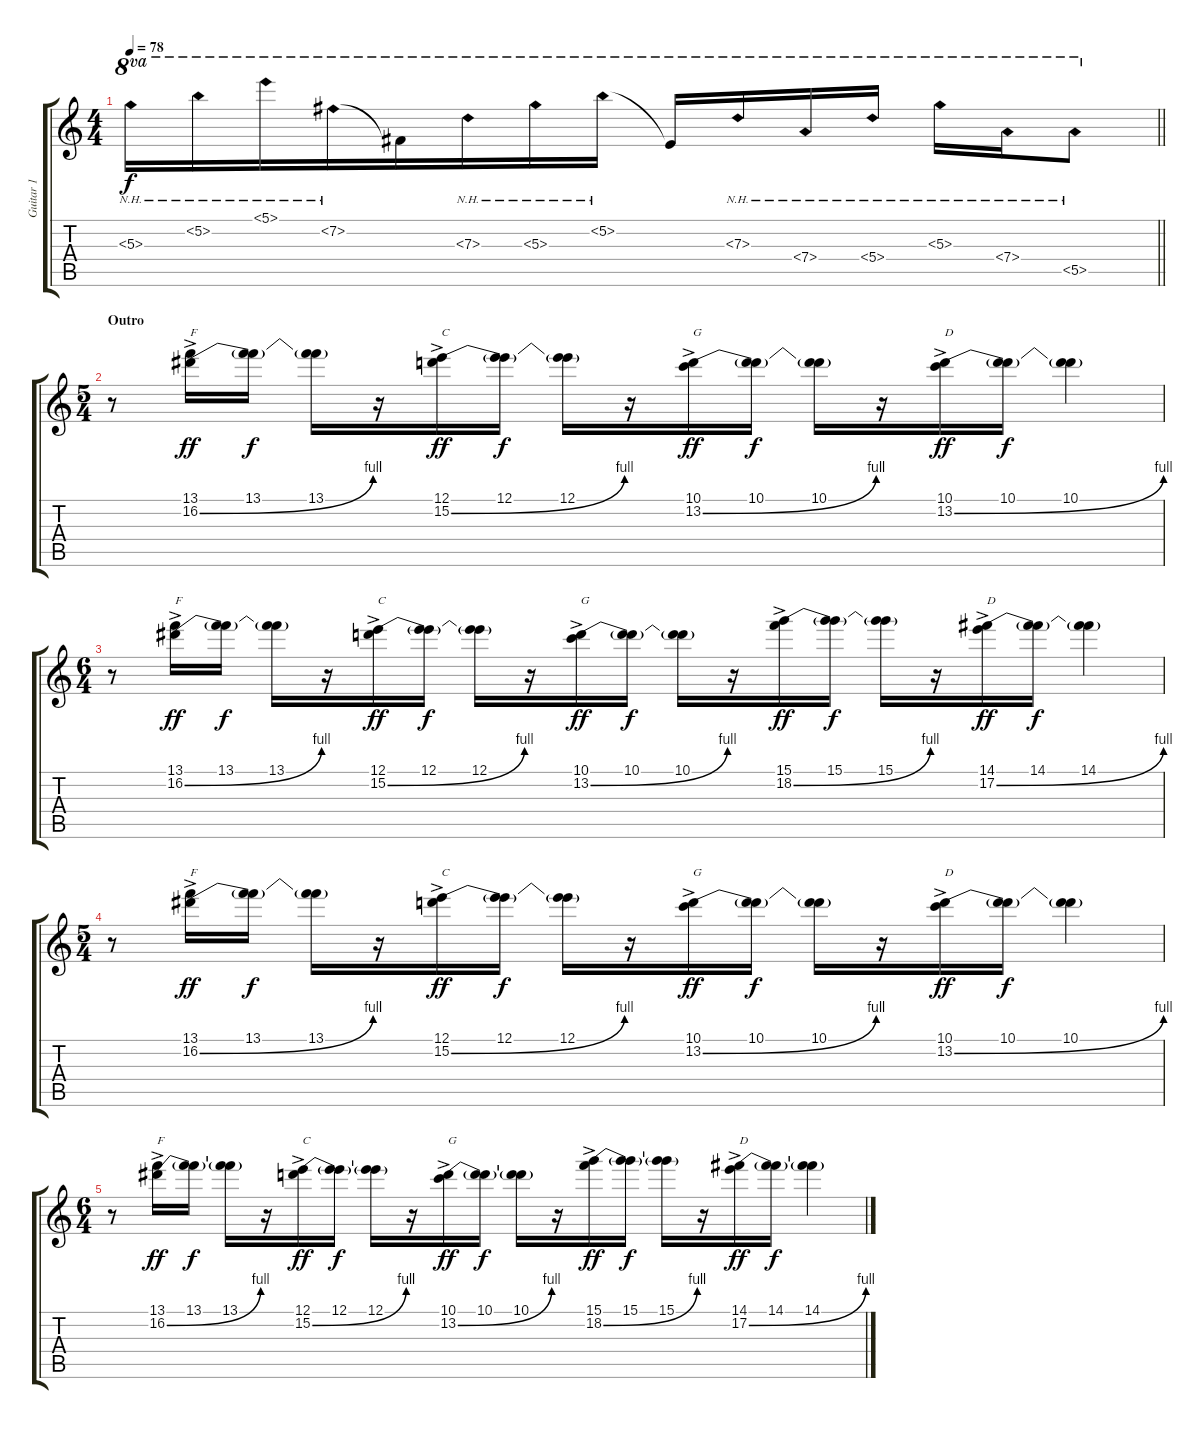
\track ("Guitar 1" "Guitar 1") {instrument overdrivenguitar}
\staff {score tabs}
\tuning (E4 B3 G3 D3 A2 E2) {hide}
\ts (4 4)
\tempo 78
\clef g2
\barLineRight lightlight
\ks c
5.3{nh}.16{ot 8va dy f} 5.2{nh}.16{ot 8va beam merge} 5.1{nh}.16{ot 8va} 7.2{nh}.16{ot 8va beam merge} 7.2{t}.16{ot 8va} 7.3{nh}.16{ot 8va} 5.3{nh}.16{ot 8va} 5.2{nh}.16{ot 8va} 5.2{t}.16{ot 8va} 7.3{nh}.16{ot 8va beam merge} 7.4{nh}.16{ot 8va} 5.4{nh}.16{ot 8va} 5.3{nh}.16{ot 8va} 7.4{nh}.16{ot 8va} 5.5{nh}.8{ot 8va} |
\ts (5 4)
\section ("" "Outro")
r.8 (13.1 16.2{be (bend 0 0 60 4) ac}).16{txt "F" dy ff} (13.1 16.2{t}).16{dy f} (13.1 16.2{t}).16 r.16 (12.1 15.2{be (bend 0 0 60 4) ac}).16{txt "C" dy ff} (12.1 15.2{t}).16{dy f} (12.1 15.2{t}).16 r.16 (10.1 13.2{be (bend 0 0 60 4) ac}).16{txt "G" dy ff} (10.1 13.2{t}).16{dy f} (10.1 13.2{t}).16 r.16 (10.1 13.2{be (bend 0 0 60 4) ac}).16{txt "D" dy ff} (10.1 13.2{t}).16{dy f} (10.1 13.2{t}).4 |
\ts (6 4)
r.8 (13.1 16.2{be (bend 0 0 60 4) ac}).16{txt "F" dy ff} (13.1 16.2{t}).16{dy f} (13.1 16.2{t}).16 r.16 (12.1 15.2{be (bend 0 0 60 4) ac}).16{txt "C" dy ff} (12.1 15.2{t}).16{dy f} (12.1 15.2{t}).16 r.16 (10.1 13.2{be (bend 0 0 60 4) ac}).16{txt "G" dy ff} (10.1 13.2{t}).16{dy f} (10.1 13.2{t}).16 r.16 (15.1 18.2{be (bend 0 0 60 4) ac}).16{dy ff} (15.1 18.2{t}).16{dy f} (15.1 18.2{t}).16 r.16 (14.1 17.2{be (bend 0 0 60 4) ac}).16{txt "D" dy ff} (14.1 17.2{t}).16{dy f} (14.1 17.2{t}).4 |
\ts (5 4)
r.8 (13.1 16.2{be (bend 0 0 60 4) ac}).16{txt "F" dy ff} (13.1 16.2{t}).16{dy f} (13.1 16.2{t}).16 r.16 (12.1 15.2{be (bend 0 0 60 4) ac}).16{txt "C" dy ff} (12.1 15.2{t}).16{dy f} (12.1 15.2{t}).16 r.16 (10.1 13.2{be (bend 0 0 60 4) ac}).16{txt "G" dy ff} (10.1 13.2{t}).16{dy f} (10.1 13.2{t}).16 r.16 (10.1 13.2{be (bend 0 0 60 4) ac}).16{txt "D" dy ff} (10.1 13.2{t}).16{dy f} (10.1 13.2{t}).4 |
\ts (6 4)
r.8 (13.1 16.2{be (bend 0 0 60 4) ac}).16{txt "F" dy ff} (13.1 16.2{t}).16{dy f} (13.1 16.2{t}).16 r.16 (12.1 15.2{be (bend 0 0 60 4) ac}).16{txt "C" dy ff} (12.1 15.2{t}).16{dy f} (12.1 15.2{t}).16 r.16 (10.1 13.2{be (bend 0 0 60 4) ac}).16{txt "G" dy ff} (10.1 13.2{t}).16{dy f} (10.1 13.2{t}).16 r.16 (15.1 18.2{be (bend 0 0 60 4) ac}).16{dy ff} (15.1 18.2{t}).16{dy f} (15.1 18.2{t}).16 r.16 (14.1 17.2{be (bend 0 0 60 4) ac}).16{txt "D" dy ff} (14.1 17.2{t}).16{dy f} (14.1 17.2{t}).4
